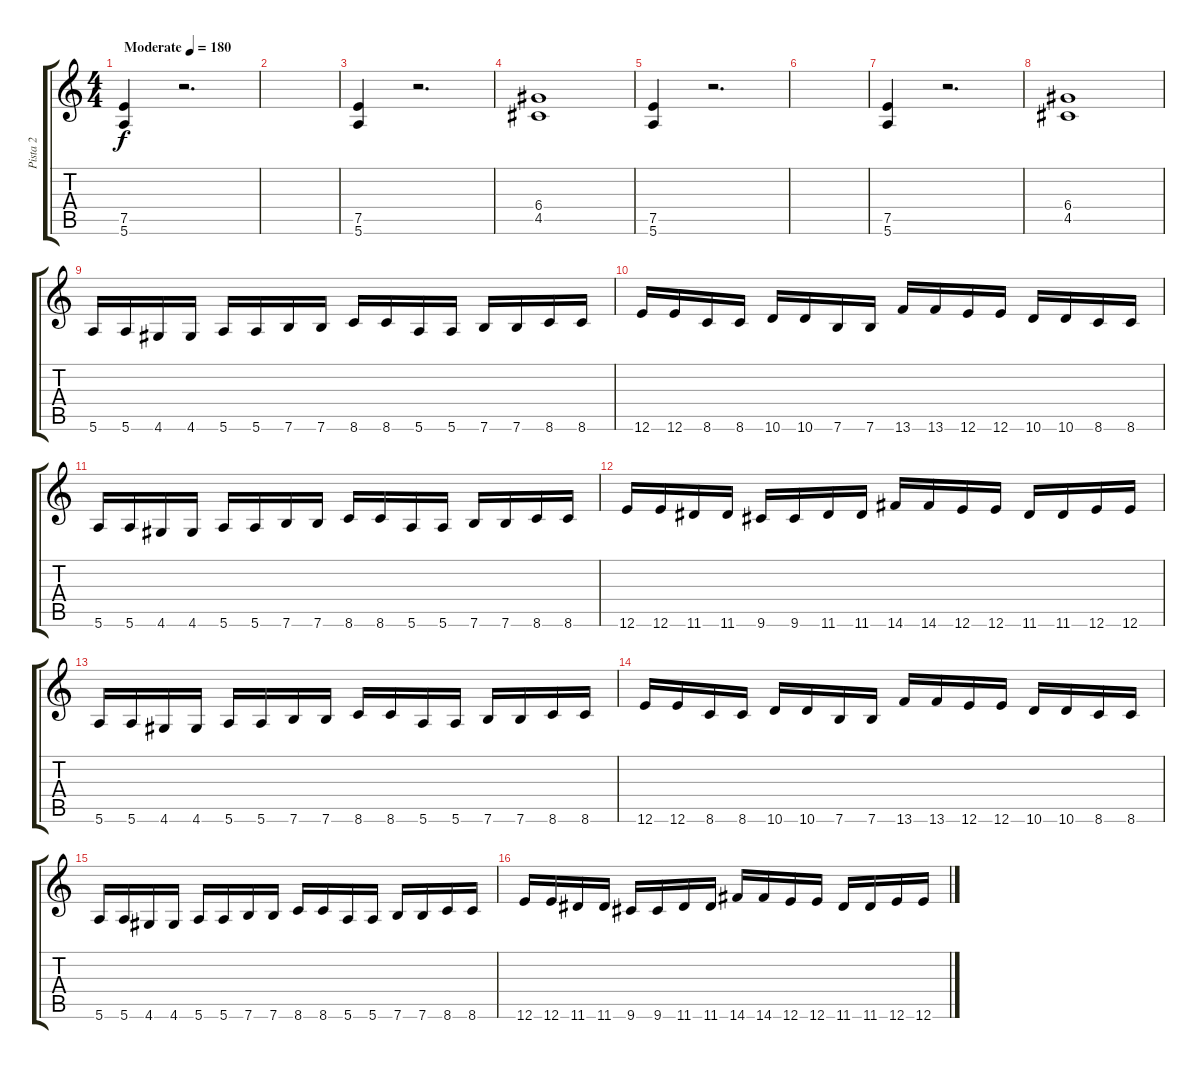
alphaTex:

\track ("Pista 2" "Pista 2") {instrument distortionguitar}
\staff {score tabs}
\tuning (E4 B3 G3 D3 A2 E2) {hide}
\ts (4 4)
\tempo (180 "Moderate")
\clef g2
\ks c
(7.5 5.6).4{dy f instrument distortionguitar} r.2{d} |
|
(7.5 5.6).4 r.2{d} |
(6.4 4.5).1 |
(7.5 5.6).4 r.2{d} |
|
(7.5 5.6).4 r.2{d} |
(6.4 4.5).1 |
5.6.16 5.6.16 4.6.16 4.6.16 5.6.16 5.6.16 7.6.16 7.6.16 8.6.16 8.6.16 5.6.16 5.6.16 7.6.16 7.6.16 8.6.16 8.6.16 |
12.6.16 12.6.16 8.6.16 8.6.16 10.6.16 10.6.16 7.6.16 7.6.16 13.6.16 13.6.16 12.6.16 12.6.16 10.6.16 10.6.16 8.6.16 8.6.16 |
5.6.16 5.6.16 4.6.16 4.6.16 5.6.16 5.6.16 7.6.16 7.6.16 8.6.16 8.6.16 5.6.16 5.6.16 7.6.16 7.6.16 8.6.16 8.6.16 |
12.6.16 12.6.16 11.6.16 11.6.16 9.6.16 9.6.16 11.6.16 11.6.16 14.6.16 14.6.16 12.6.16 12.6.16 11.6.16 11.6.16 12.6.16 12.6.16 |
5.6.16 5.6.16 4.6.16 4.6.16 5.6.16 5.6.16 7.6.16 7.6.16 8.6.16 8.6.16 5.6.16 5.6.16 7.6.16 7.6.16 8.6.16 8.6.16 |
12.6.16 12.6.16 8.6.16 8.6.16 10.6.16 10.6.16 7.6.16 7.6.16 13.6.16 13.6.16 12.6.16 12.6.16 10.6.16 10.6.16 8.6.16 8.6.16 |
5.6.16 5.6.16 4.6.16 4.6.16 5.6.16 5.6.16 7.6.16 7.6.16 8.6.16 8.6.16 5.6.16 5.6.16 7.6.16 7.6.16 8.6.16 8.6.16 |
12.6.16 12.6.16 11.6.16 11.6.16 9.6.16 9.6.16 11.6.16 11.6.16 14.6.16 14.6.16 12.6.16 12.6.16 11.6.16 11.6.16 12.6.16 12.6.16
